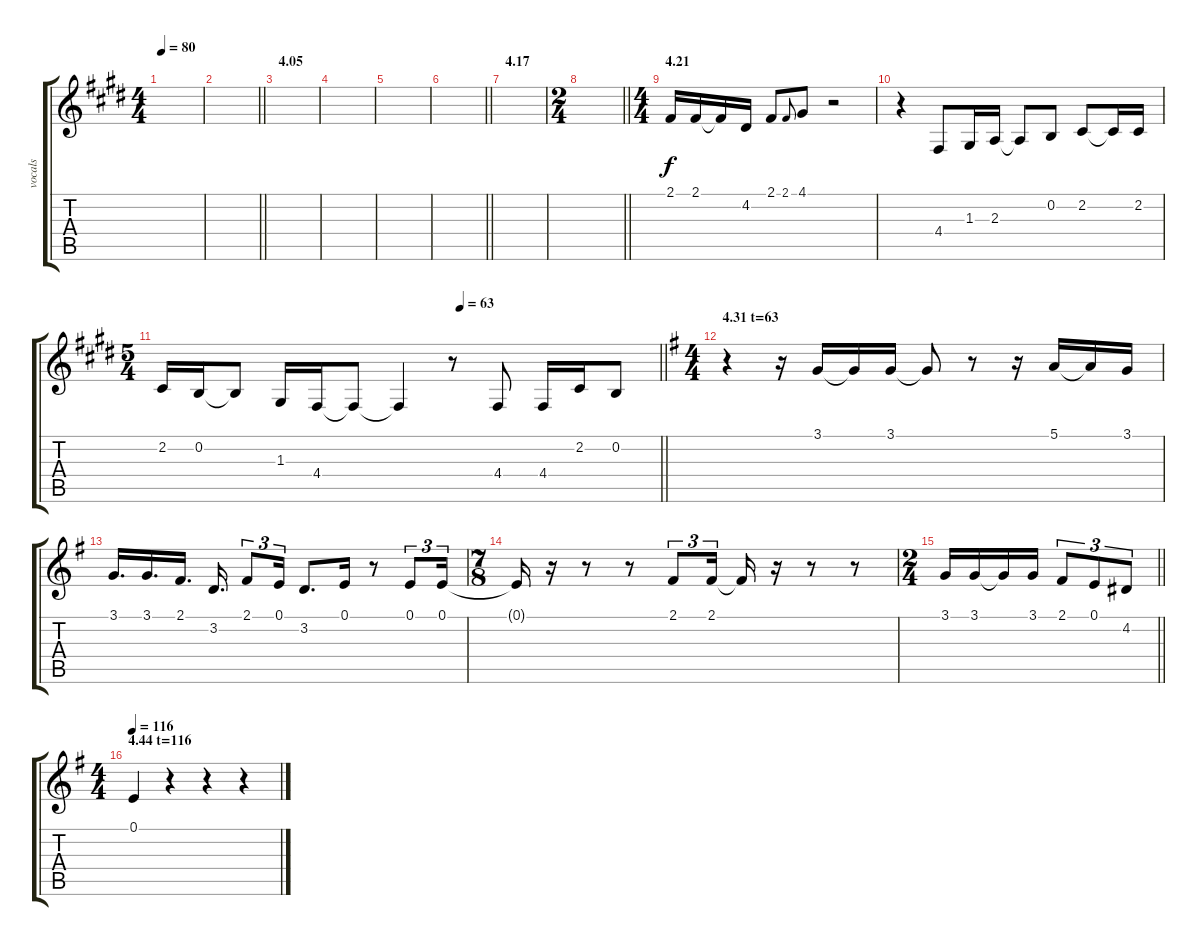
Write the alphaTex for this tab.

\track ("vocals" "vocals") {instrument clarinet}
\staff {score tabs}
\tuning (E4 B3 G3 D3 A2 E2) {hide}
\ts (4 4)
\tempo 80
\clef g2
\ks e
|
\barLineRight lightlight
|
\section ("" "4.05")
|
|
|
\barLineRight lightlight
|
\section ("" "4.17")
|
\ts (2 4)
\barLineRight lightlight
|
\ts (4 4)
\section ("" "4.21")
2.1.16 2.1.16 2.1{t}.16 4.2.16 2.1.8 2.1.8{gr onbeat} 4.1.8 r.2 |
r.4 4.4.8 1.3.16 2.3.16 2.3{t}.8 0.2.8 2.2.8 2.2{t}.16 2.2.16 |
\ts (5 4)
\tempo (63 0.6)
\barLineRight lightlight
2.2.16 0.2.16 0.2{t}.8 1.3.16 4.4.16 4.4{t}.8 4.4{t}.4 r.8 4.4.8 4.4.16 2.2.16 0.2.8 |
\ts (4 4)
\section ("" "4.31 t=63")
\ks g
r.4 r.16 3.1.16 3.1{t}.16 3.1.16 3.1{t}.8 r.8 r.16 5.1.16 5.1{t}.16 3.1.16 |
3.1.16{d} 3.1.16{d} 2.1.16{d} 3.2.16{d} 2.1.8{tu (3 2)} 0.1.16{tu (3 2)} 3.2.8{d} 0.1.16 r.8 0.1.8{tu (3 2)} 0.1.16{tu (3 2)} |
\ts (7 8)
0.1{t}.16 r.16 r.8 r.8 2.1.8{tu (3 2)} 2.1.16{tu (3 2)} 2.1{t}.16 r.16 r.8 r.8 |
\ts (2 4)
\barLineRight lightlight
3.1.16 3.1.16 3.1{t}.16 3.1.16 2.1.8{tu (3 2)} 0.1.8{tu (3 2)} 4.2.8{tu (3 2)} |
\ts (4 4)
\section ("" "4.44 t=116")
\tempo 116
0.1.4 r.4 r.4 r.4
